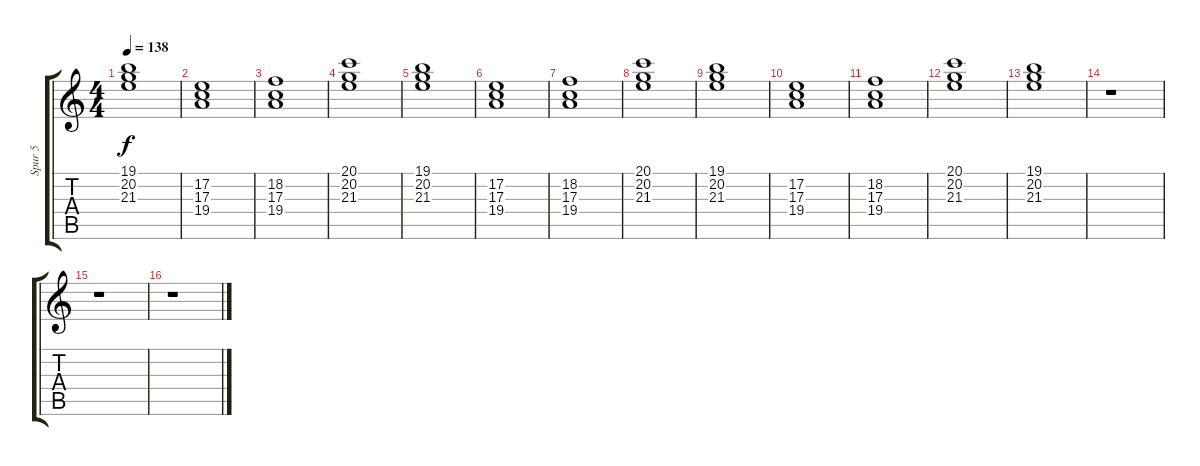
\track ("Spur 5" "Spur 5") {instrument synthstrings1}
\staff {score tabs}
\tuning (E4 B3 G3 D3 A2 E2) {hide}
\ts (4 4)
\tempo 138
\clef g2
\ks c
(19.1 20.2 21.3).1{dy f} |
(17.2 17.3 19.4).1 |
(18.2 17.3 19.4).1 |
(20.1 20.2 21.3).1 |
(19.1 20.2 21.3).1 |
(17.2 17.3 19.4).1 |
(18.2 17.3 19.4).1 |
(20.1 20.2 21.3).1 |
(19.1 20.2 21.3).1 |
(17.2 17.3 19.4).1 |
(18.2 17.3 19.4).1 |
(20.1 20.2 21.3).1 |
(19.1 20.2 21.3).1 |
r.1 |
r.1 |
r.1
